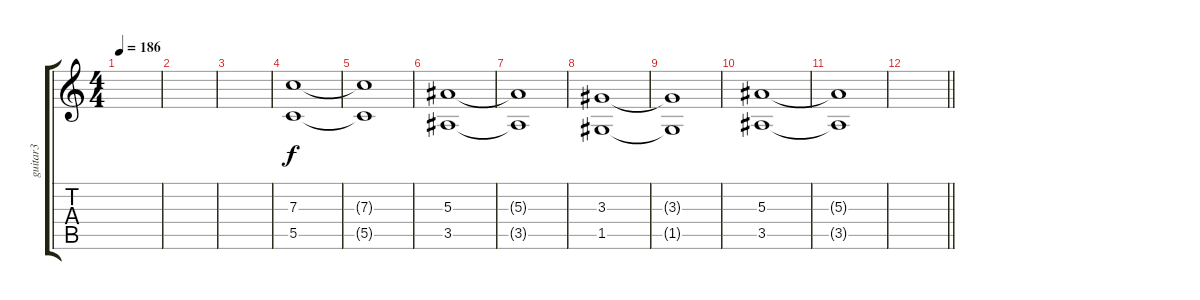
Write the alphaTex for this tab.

\track ("guitar3" "guitar3") {instrument distortionguitar}
\staff {score tabs}
\tuning (D4 A3 F3 C3 G2 C2) {hide}
\ts (4 4)
\tempo 186
\clef g2
\ks c
|
|
|
(7.3 5.5).1 |
(7.3{t} 5.5{t}).1 |
(5.3 3.5).1 |
(5.3{t} 3.5{t}).1 |
(3.3 1.5).1 |
(3.3{t} 1.5{t}).1 |
(5.3 3.5).1 |
(5.3{t} 3.5{t}).1 |
\barLineRight lightlight
